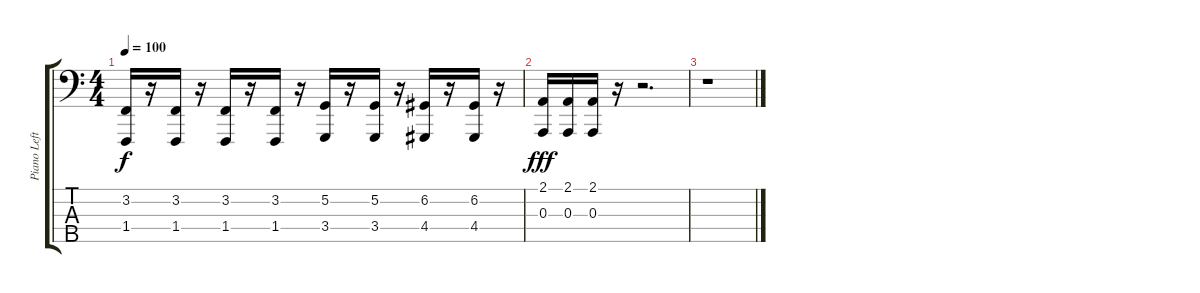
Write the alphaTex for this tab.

\track ("Piano Left" "Piano Left") {instrument acousticgrandpiano}
\staff {score tabs}
\tuning (G2 D2 A1 E1 B0) {hide}
\ts (4 4)
\tempo 100
\clef f4
\ks c
(3.2 1.4).16{dy f} r.16 (3.2 1.4).16 r.16 (3.2 1.4).16 r.16 (3.2 1.4).16 r.16 (5.2 3.4).16 r.16 (5.2 3.4).16 r.16 (6.2 4.4).16 r.16 (6.2 4.4).16 r.16 |
(2.1 0.3).16{dy fff} (2.1 0.3).16 (2.1 0.3).16 r.16 r.2{d} |
r.1
